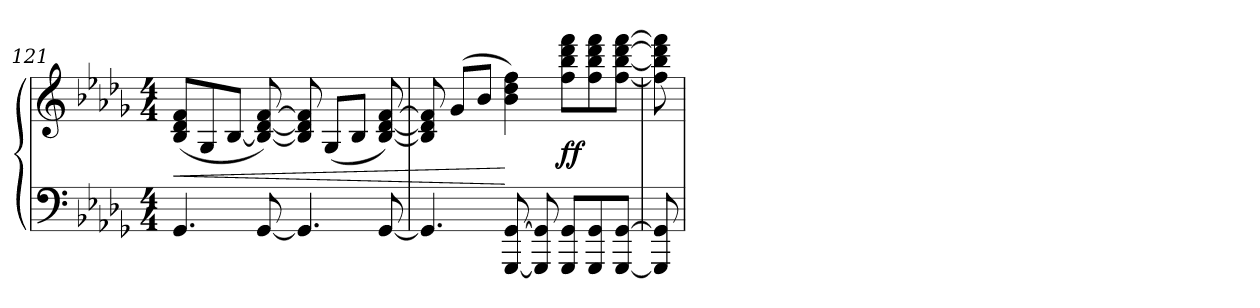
**kern	**kern	**dynam
*part1	*part1	*part1
*staff2	*staff1	*staff1/2
*clefF4	*clefG2	*
*k[b-e-a-d-g-]	*k[b-e-a-d-g-]	*
*D-:	*D-:	*
*M4/4	*M4/4	*
=121	=121	=121
!	!	!LO:HP:b
4.GG-/	(8f/ 8d-/ 8B-/L	<
.	8G-/	.
.	[8B-/J	.
[8GG-/	[8f/ [8d-/ 8B-/_)	.
4.GG-/]	8f/] 8d-/] 8B-/]	.
.	(8G-/L	.
.	8B-/J	.
[8GG-/	[8f/ [8d-/ [8B-/)	.
=122	=122	=122
4.GG-/]	8f/] 8d-/] 8B-/]	.
.	(8g-/L	.
.	8b-/J	.
[8GG-/ [8GGG-/	4ff\ 4dd-\ 4b-\)	[
8GG-/] 8GGG-/]	.	.
8GG-/ 8GGG-/L	8fff\ 8ddd-\ 8bb-\ 8ff\L	ff
8GG-/ 8GGG-/	8fff\ 8ddd-\ 8bb-\ 8ff\	.
[8GG-/ [8GGG-/J	[8fff\ [8ddd-\ [8bb-\ [8ff\J	.
=123	=123	=123
8GG-/] 8GGG-/]	8fff\] 8ddd-\] 8bb-\] 8ff\]	.
=	=	=
*-	*-	*-
